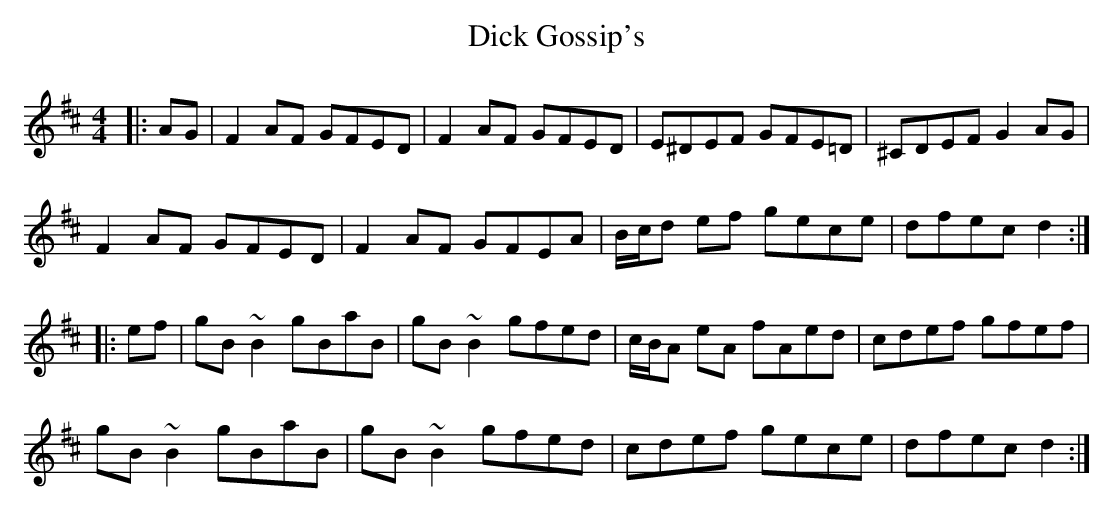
X:1
T: Dick Gossip's
M: 4/4
L: 1/8
K: Dmaj
|:AG|F2 AF GFED|F2 AF GFED|E^DEF GFE=D|^CDEF G2AG|
F2 AF GFED|F2 AF GFEA|B/c/d ef gece| dfec d2:|
|:ef|gB ~B2 gBaB|gB ~B2 gfed|c/B/A eA fAed|cdef gfef|
gB ~B2 gBaB|gB ~B2 gfed|cdef gece| dfec d2 :|
